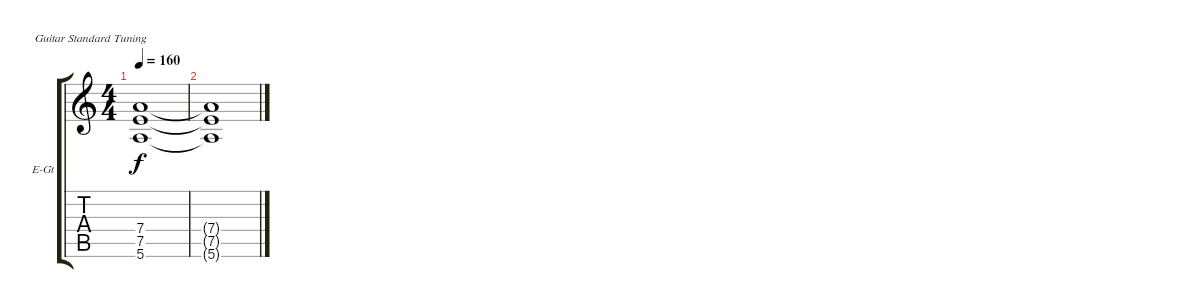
\defaultSystemsLayout 4
\bracketExtendMode groupsimilarinstruments
\firstSystemTrackNameOrientation horizontal
\otherSystemsTrackNameOrientation horizontal
\track ("Electric Guitar" "E-Gt") {instrument distortionguitar}
\staff {score tabs}
\tuning (E4 B3 G3 D3 A2 E2)
\ts (4 4)
\tempo 160
\clef g2
\ks aminor
(5.6{t} 7.5{t} 7.4{t}).1{dy f} |
(5.6{t} 7.5{t} 7.4{t}).1
